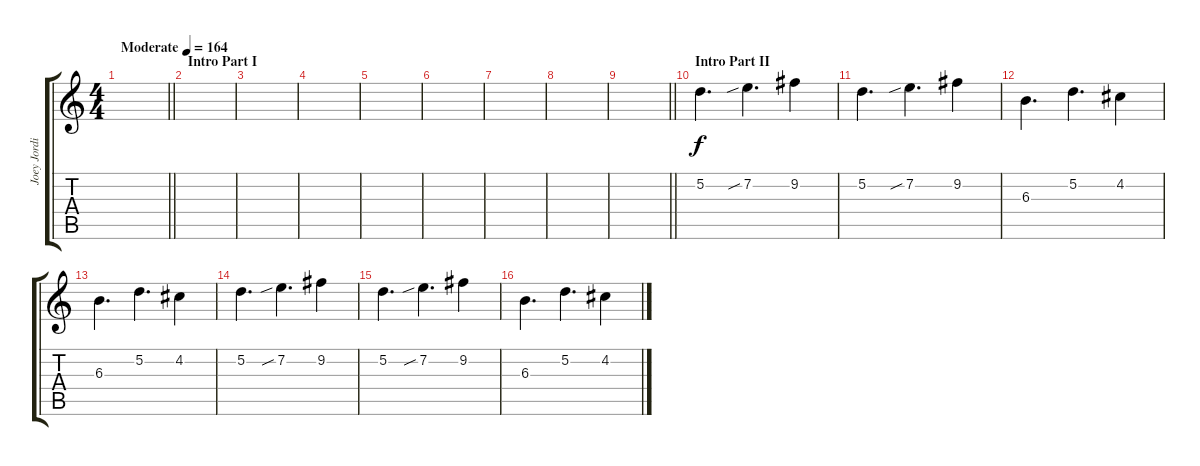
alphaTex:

\track ("Joey Jordison I" "Joey Jordi") {instrument distortionguitar}
\staff {score tabs}
\tuning (D4 A3 F3 C3 G2 C2) {hide}
\ts (4 4)
\tempo (164 "Moderate")
\clef g2
\barLineRight lightlight
\ks c
|
\section ("" "Intro Part I")
|
|
|
|
|
|
|
\barLineRight lightlight
|
\section ("" "Intro Part II")
5.2.4{d} 7.2{sib}.4{d} 9.2.4 |
5.2.4{d} 7.2{sib}.4{d} 9.2.4 |
6.3.4{d} 5.2.4{d} 4.2.4 |
6.3.4{d} 5.2.4{d} 4.2.4 |
5.2.4{d} 7.2{sib}.4{d} 9.2.4 |
5.2.4{d} 7.2{sib}.4{d} 9.2.4 |
6.3.4{d} 5.2.4{d} 4.2.4
